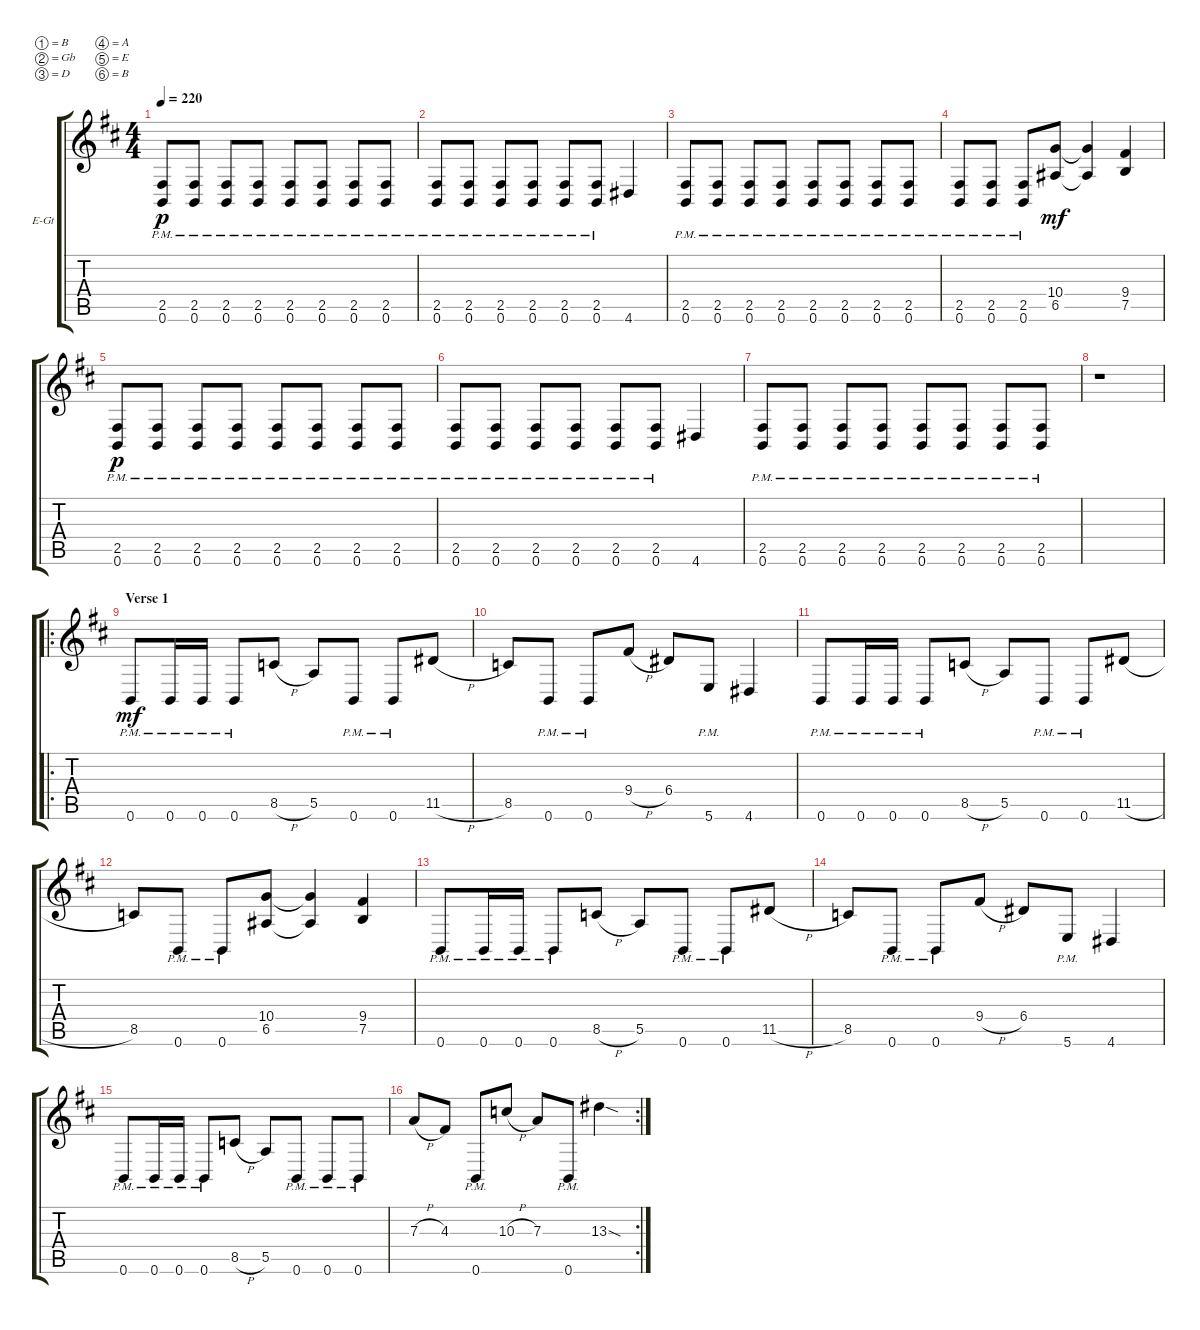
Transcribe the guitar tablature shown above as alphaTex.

\bracketExtendMode groupsimilarinstruments
\firstSystemTrackNameOrientation horizontal
\otherSystemsTrackNameOrientation horizontal
\track ("Electric Guitar 2" "E-Gt") {instrument distortionguitar}
\staff {score tabs}
\tuning (B3 Gb3 D3 A2 E2 B1)
\ts (4 4)
\tempo 220
\clef g2
\ks bminor
(0.6{pm} 2.5{pm}).8{dy p instrument distortionguitar} (0.6{pm} 2.5{pm}).8 (0.6{pm} 2.5{pm}).8 (0.6{pm} 2.5{pm}).8 (0.6{pm} 2.5{pm}).8 (0.6{pm} 2.5{pm}).8 (0.6{pm} 2.5{pm}).8 (0.6{pm} 2.5{pm}).8 |
(0.6{pm} 2.5{pm}).8 (0.6{pm} 2.5{pm}).8 (0.6{pm} 2.5{pm}).8 (0.6{pm} 2.5{pm}).8 (0.6{pm} 2.5{pm}).8 (0.6{pm} 2.5{pm}).8 4.6.4 |
(0.6{pm} 2.5{pm}).8 (0.6{pm} 2.5{pm}).8 (0.6{pm} 2.5{pm}).8 (0.6{pm} 2.5{pm}).8 (0.6{pm} 2.5{pm}).8 (0.6{pm} 2.5{pm}).8 (0.6{pm} 2.5{pm}).8 (0.6{pm} 2.5{pm}).8 |
(0.6{pm} 2.5{pm}).8 (0.6{pm} 2.5{pm}).8 (0.6{pm} 2.5).8 (6.5 10.4).8{dy mf} (10.4{t} 6.5{t}).4 (7.5 9.4).4 |
(0.6{pm} 2.5{pm}).8{dy p} (0.6{pm} 2.5{pm}).8 (0.6{pm} 2.5{pm}).8 (0.6{pm} 2.5{pm}).8 (0.6{pm} 2.5{pm}).8 (0.6{pm} 2.5{pm}).8 (0.6{pm} 2.5{pm}).8 (0.6{pm} 2.5{pm}).8 |
(0.6{pm} 2.5{pm}).8 (0.6{pm} 2.5{pm}).8 (0.6{pm} 2.5{pm}).8 (0.6{pm} 2.5{pm}).8 (0.6{pm} 2.5{pm}).8 (0.6{pm} 2.5{pm}).8 4.6.4 |
(0.6{pm} 2.5{pm}).8 (0.6{pm} 2.5{pm}).8 (0.6{pm} 2.5{pm}).8 (0.6{pm} 2.5{pm}).8 (0.6{pm} 2.5{pm}).8 (0.6{pm} 2.5{pm}).8 (0.6{pm} 2.5{pm}).8 (0.6{pm} 2.5{pm}).8 |
r.1 |
\ro
\section ("" "Verse 1")
0.6{pm}.8{dy mf} 0.6{pm}.16 0.6{pm}.16 0.6{pm}.8 8.5{h}.8 5.5.8 0.6{pm}.8 0.6{pm}.8 11.5{h}.8 |
8.5.8 0.6{pm}.8 0.6{pm}.8 9.4{h}.8 6.4.8 5.6{pm}.8 4.6.4 |
0.6{pm}.8 0.6{pm}.16 0.6{pm}.16 0.6{pm}.8 8.5{h}.8 5.5.8 0.6{pm}.8 0.6{pm}.8 11.5{h}.8 |
8.5.8 0.6{pm}.8 0.6{pm}.8 (6.5 10.4).8 (10.4{t} 6.5{t}).4 (7.5 9.4).4 |
0.6{pm}.8 0.6{pm}.16 0.6{pm}.16 0.6{pm}.8 8.5{h}.8 5.5.8 0.6{pm}.8 0.6{pm}.8 11.5{h}.8 |
8.5.8 0.6{pm}.8 0.6{pm}.8 9.4{h}.8 6.4.8 5.6{pm}.8 4.6.4 |
0.6{pm}.8 0.6{pm}.16 0.6{pm}.16 0.6{pm}.8 8.5{h}.8 5.5.8 0.6{pm}.8 0.6{pm}.8 0.6{pm}.8 |
\rc 2
7.3{h}.8 4.3.8 0.6{pm}.8 10.3{h}.8 7.3.8 0.6{pm}.8 13.3{sod}.4
